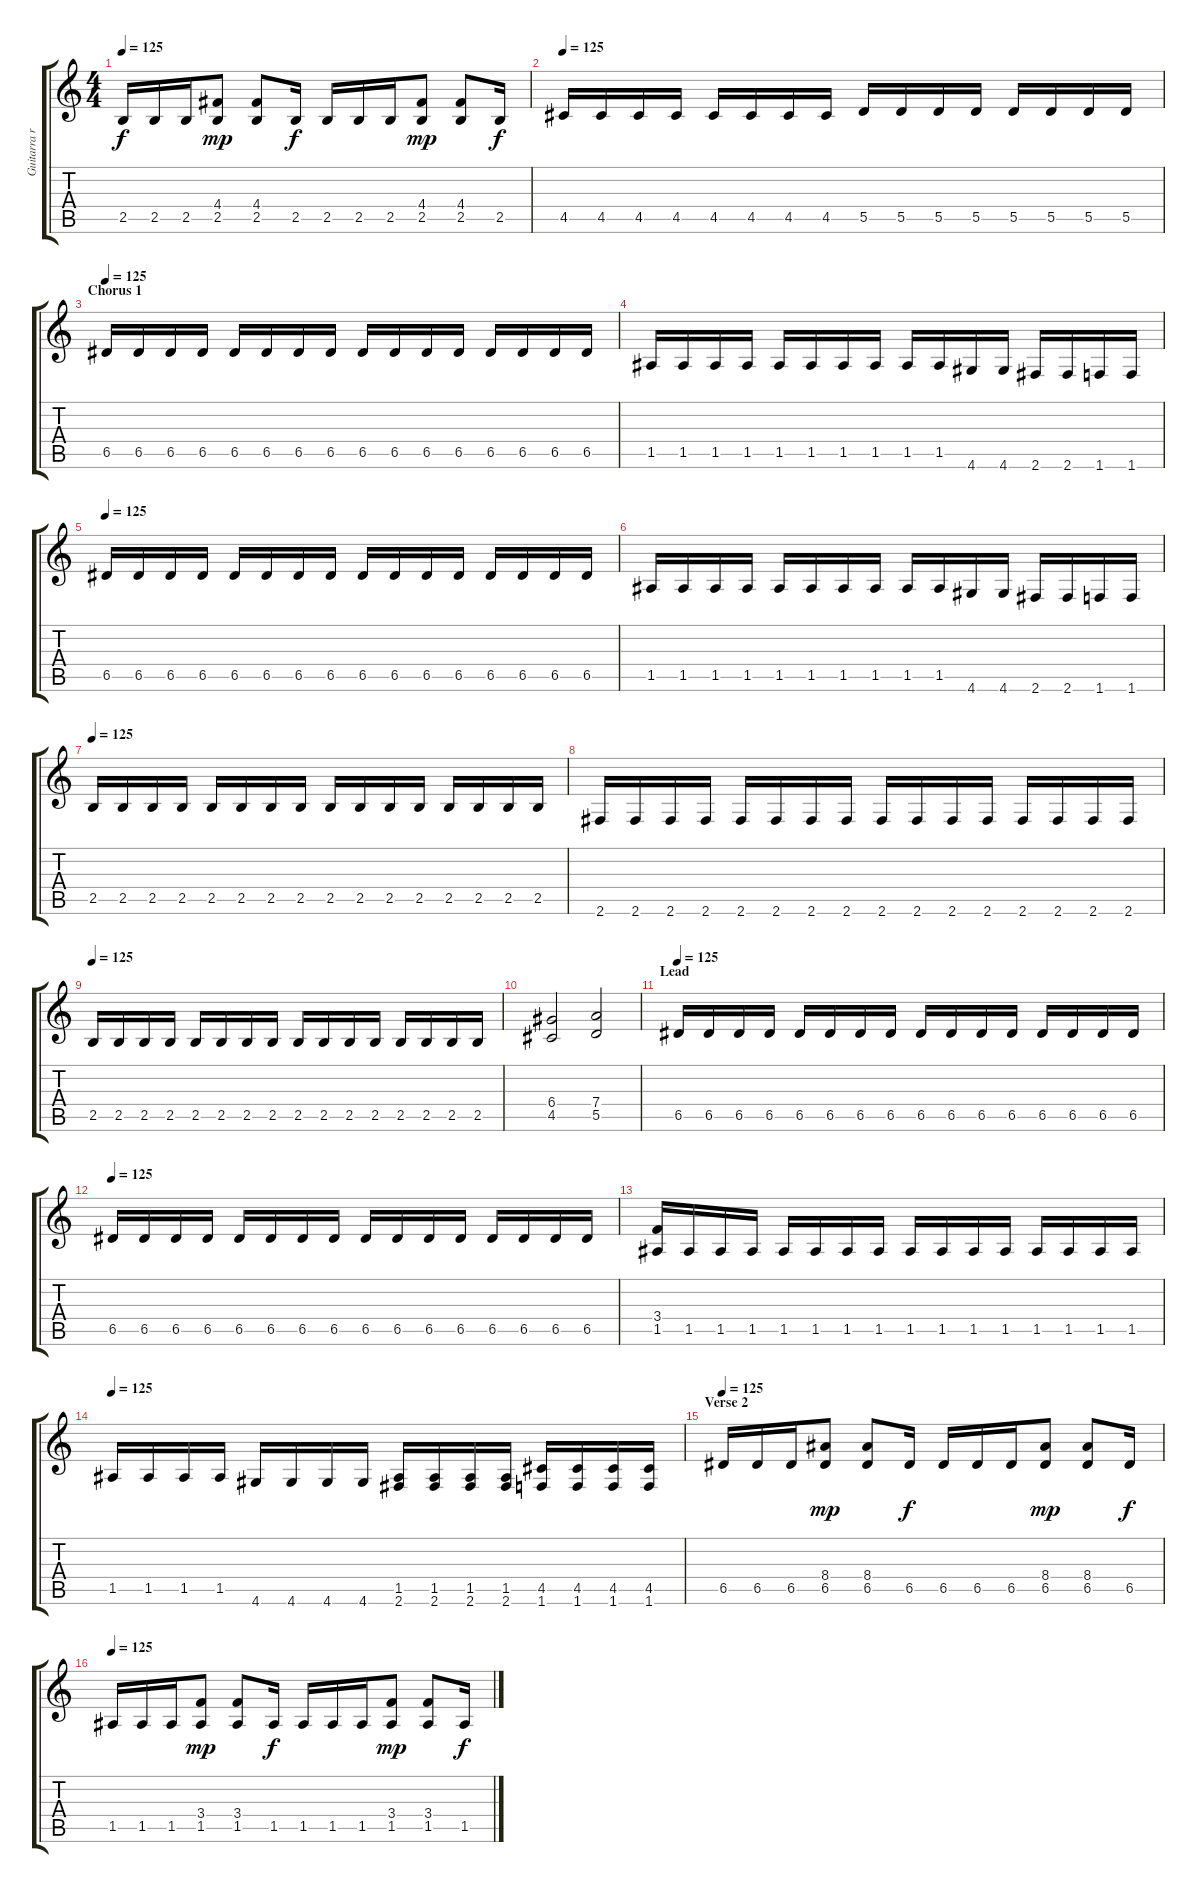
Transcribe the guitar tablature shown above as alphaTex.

\track ("Guitarra ritmica" "Guitarra r") {instrument distortionguitar}
\staff {score tabs}
\tuning (E4 B3 G3 D3 A2 E2) {hide}
\ts (4 4)
\tempo 125
\clef g2
\ks c
2.5.16{dy f} 2.5.16 2.5.16 (4.4 2.5).8{dy mp} (4.4 2.5).8 2.5.16{dy f} 2.5.16 2.5.16 2.5.16 (4.4 2.5).8{dy mp} (4.4 2.5).8 2.5.16{dy f} |
\tempo 125
4.5.16 4.5.16 4.5.16 4.5.16 4.5.16 4.5.16 4.5.16 4.5.16 5.5.16 5.5.16 5.5.16 5.5.16 5.5.16 5.5.16 5.5.16 5.5.16 |
\section ("" "Chorus 1")
\tempo 125
6.5.16 6.5.16 6.5.16 6.5.16 6.5.16 6.5.16 6.5.16 6.5.16 6.5.16 6.5.16 6.5.16 6.5.16 6.5.16 6.5.16 6.5.16 6.5.16 |
1.5.16 1.5.16 1.5.16 1.5.16 1.5.16 1.5.16 1.5.16 1.5.16 1.5.16 1.5.16 4.6.16 4.6.16 2.6.16 2.6.16 1.6.16 1.6.16 |
\tempo 125
6.5.16 6.5.16 6.5.16 6.5.16 6.5.16 6.5.16 6.5.16 6.5.16 6.5.16 6.5.16 6.5.16 6.5.16 6.5.16 6.5.16 6.5.16 6.5.16 |
1.5.16 1.5.16 1.5.16 1.5.16 1.5.16 1.5.16 1.5.16 1.5.16 1.5.16 1.5.16 4.6.16 4.6.16 2.6.16 2.6.16 1.6.16 1.6.16 |
\tempo 125
2.5.16 2.5.16 2.5.16 2.5.16 2.5.16 2.5.16 2.5.16 2.5.16 2.5.16 2.5.16 2.5.16 2.5.16 2.5.16 2.5.16 2.5.16 2.5.16 |
2.6.16 2.6.16 2.6.16 2.6.16 2.6.16 2.6.16 2.6.16 2.6.16 2.6.16 2.6.16 2.6.16 2.6.16 2.6.16 2.6.16 2.6.16 2.6.16 |
\tempo 125
2.5.16 2.5.16 2.5.16 2.5.16 2.5.16 2.5.16 2.5.16 2.5.16 2.5.16 2.5.16 2.5.16 2.5.16 2.5.16 2.5.16 2.5.16 2.5.16 |
(6.4 4.5).2 (7.4 5.5).2 |
\section ("" "Lead")
\tempo 125
6.5.16 6.5.16 6.5.16 6.5.16 6.5.16 6.5.16 6.5.16 6.5.16 6.5.16 6.5.16 6.5.16 6.5.16 6.5.16 6.5.16 6.5.16 6.5.16 |
\tempo 125
6.5.16 6.5.16 6.5.16 6.5.16 6.5.16 6.5.16 6.5.16 6.5.16 6.5.16 6.5.16 6.5.16 6.5.16 6.5.16 6.5.16 6.5.16 6.5.16 |
(3.4 1.5).16 1.5.16 1.5.16 1.5.16 1.5.16 1.5.16 1.5.16 1.5.16 1.5.16 1.5.16 1.5.16 1.5.16 1.5.16 1.5.16 1.5.16 1.5.16 |
\tempo 125
1.5.16 1.5.16 1.5.16 1.5.16 4.6.16 4.6.16 4.6.16 4.6.16 (1.5 2.6).16 (1.5 2.6).16 (1.5 2.6).16 (1.5 2.6).16 (4.5 1.6).16 (4.5 1.6).16 (4.5 1.6).16 (4.5 1.6).16 |
\section ("" "Verse 2")
\tempo 125
6.5.16 6.5.16 6.5.16 (8.4 6.5).8{dy mp} (8.4 6.5).8 6.5.16{dy f} 6.5.16 6.5.16 6.5.16 (8.4 6.5).8{dy mp} (8.4 6.5).8 6.5.16{dy f} |
\tempo 125
1.5.16 1.5.16 1.5.16 (3.4 1.5).8{dy mp} (3.4 1.5).8 1.5.16{dy f} 1.5.16 1.5.16 1.5.16 (3.4 1.5).8{dy mp} (3.4 1.5).8 1.5.16{dy f}
